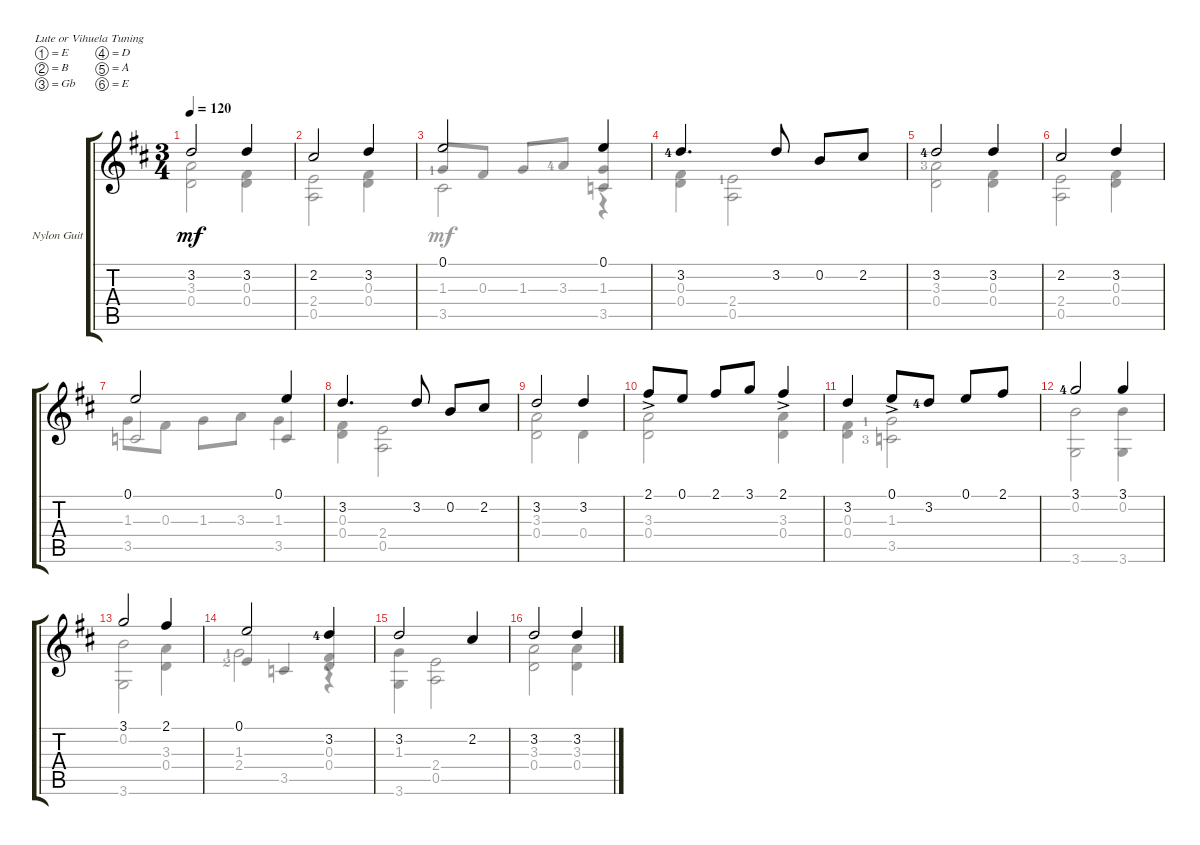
\defaultSystemsLayout 4
\bracketExtendMode groupsimilarinstruments
\firstSystemTrackNameOrientation horizontal
\otherSystemsTrackNameOrientation horizontal
\track ("Nylon Guitar" "Nylon Guit") {instrument acousticguitarsteel}
\staff {score tabs}
\tuning (E4 B3 Gb3 D3 A2 E2)
\voice
\ts (3 4)
\tempo 120
\clef g2
\ks d
3.2.2{dy mf} 3.2.4 |
2.2.2 3.2.4 |
0.1.2 0.1.4 |
3.2{lf 5}.4{d} 3.2.8 0.2.8 2.2.8 |
3.2{lf 5}.2 3.2.4 |
2.2.2 3.2.4 |
0.1.2 0.1.4 |
3.2.4{d} 3.2.8 0.2.8 2.2.8 |
3.2.2 3.2.4 |
2.1{ac}.8 0.1.8 2.1.8 3.1.8 2.1{ac}.4 |
3.2.4 0.1{ac}.8 3.2{lf 5}.8 0.1.8 2.1.8 |
3.1{lf 5}.2 3.1.4 |
3.1.2 2.1.4 |
0.1.2 3.2{lf 5}.4 |
3.2.2 2.2.4 |
3.2.2 3.2.4
\voice
\clef g2
\ottava regular
\simile none
\ks d
(3.3 0.4).2{dy mf} (0.4 0.3).4 |
(2.4 0.5).2 (0.4 0.3).4 |
1.3{lf 2}.8{beam invert} 0.3.8 1.3.8{beam invert} 3.3{lf 5}.8 (1.3 3.5).4{beam invert} |
(0.4 0.3).4 (2.4{lf 2} 0.5).2 |
(0.4 3.3{lf 4}).2 (0.4 0.3).4 |
(2.4 0.5).2 (0.4 0.3).4 |
3.5.2{beam invert} 3.5.4{beam invert} |
(0.3 0.4).4 (2.4 0.5).2 |
(0.4 3.3).2 0.4.4 |
(3.3 0.4).2 (0.4 3.3).4 |
(0.4 0.3).4 (1.3{lf 2} 3.5{lf 4}).2 |
(3.6 0.2).2 (0.2 3.6).4 |
(3.6 0.2).2 (3.3 0.4).4 |
2.4{lf 3}.4{beam invert} 3.5.4{beam invert} (0.4 0.3).4{beam invert} |
(1.3 3.6).4 (0.5 2.4).2 |
(3.3 0.4).2 (0.4 3.3).4
\voice
\clef g2
\ottava regular
\simile none
\ks d
|
|
3.5.2 r.4 |
|
|
|
1.3.8 0.3.8 1.3.8 3.3.8 1.3.4 |
|
|
|
|
|
|
1.3{lf 2}.2 r.4 |
|
